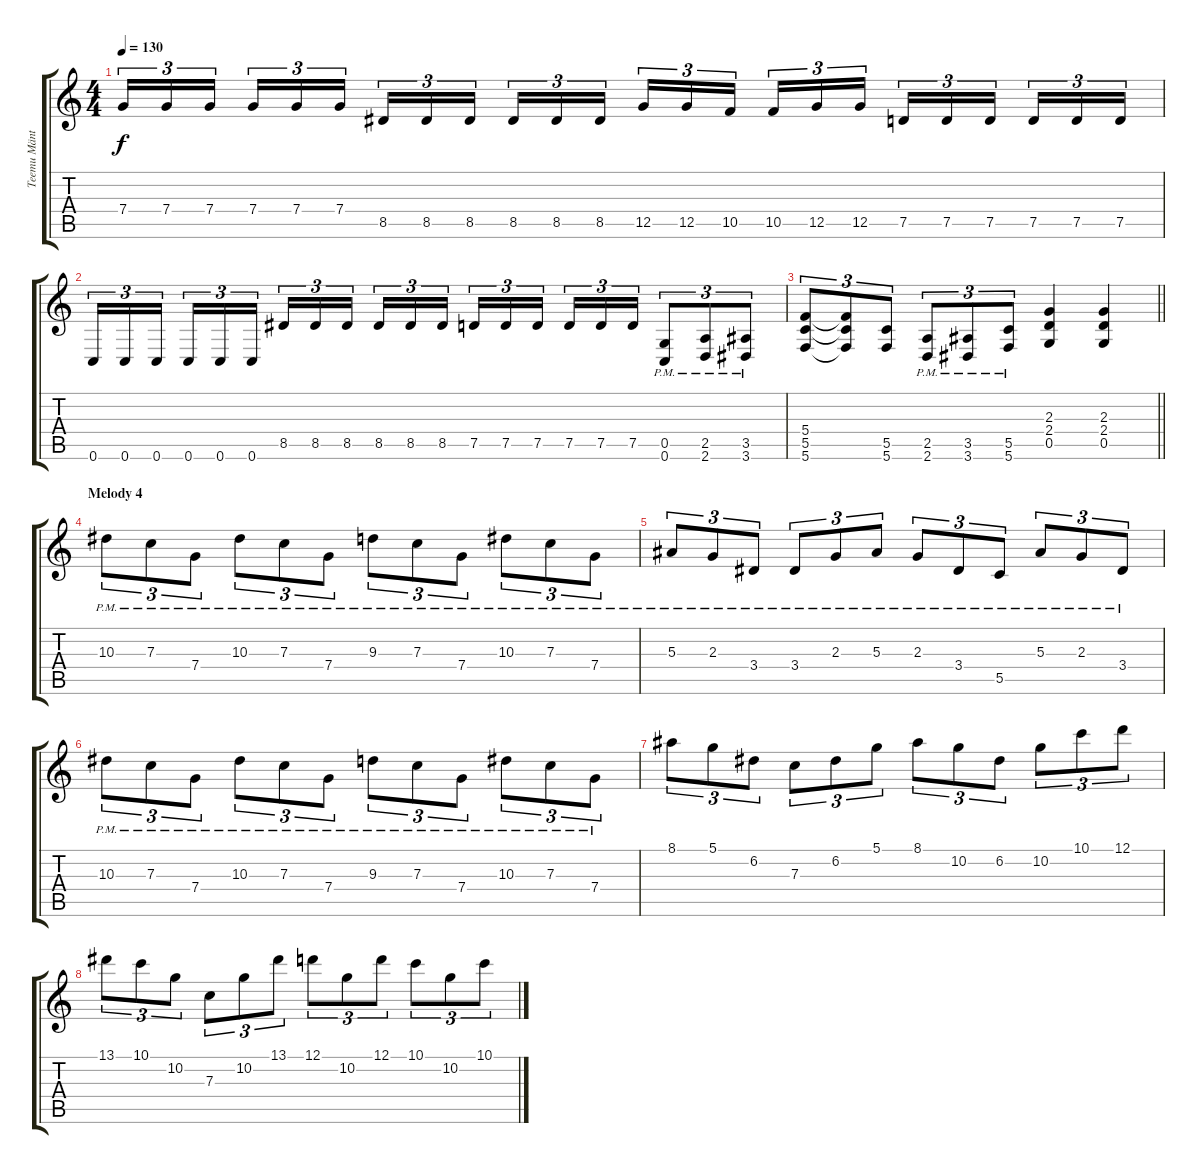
\track ("Teemu Mäntysaari" "Teemu Mänt") {instrument distortionguitar}
\staff {score tabs}
\tuning (D4 A3 F3 C3 G2 C2) {hide}
\ts (4 4)
\tempo 130
\clef g2
\ks c
7.4.16{tu (3 2) dy f} 7.4.16{tu (3 2)} 7.4.16{tu (3 2) beam splitsecondary} 7.4.16{tu (3 2)} 7.4.16{tu (3 2)} 7.4.16{tu (3 2)} 8.5.16{tu (3 2)} 8.5.16{tu (3 2)} 8.5.16{tu (3 2) beam splitsecondary} 8.5.16{tu (3 2)} 8.5.16{tu (3 2)} 8.5.16{tu (3 2)} 12.5.16{tu (3 2)} 12.5.16{tu (3 2)} 10.5.16{tu (3 2) beam splitsecondary} 10.5.16{tu (3 2)} 12.5.16{tu (3 2)} 12.5.16{tu (3 2)} 7.5.16{tu (3 2)} 7.5.16{tu (3 2)} 7.5.16{tu (3 2) beam splitsecondary} 7.5.16{tu (3 2)} 7.5.16{tu (3 2)} 7.5.16{tu (3 2)} |
0.6.16{tu (3 2)} 0.6.16{tu (3 2)} 0.6.16{tu (3 2) beam splitsecondary} 0.6.16{tu (3 2)} 0.6.16{tu (3 2)} 0.6.16{tu (3 2)} 8.5.16{tu (3 2)} 8.5.16{tu (3 2)} 8.5.16{tu (3 2) beam splitsecondary} 8.5.16{tu (3 2)} 8.5.16{tu (3 2)} 8.5.16{tu (3 2)} 7.5.16{tu (3 2)} 7.5.16{tu (3 2)} 7.5.16{tu (3 2) beam splitsecondary} 7.5.16{tu (3 2)} 7.5.16{tu (3 2)} 7.5.16{tu (3 2)} (0.5{pm} 0.6{pm}).8{tu (3 2)} (2.5{pm} 2.6{pm}).8{tu (3 2)} (3.5{pm} 3.6{pm}).8{tu (3 2)} |
\barLineRight lightlight
(5.4 5.5 5.6).8{tu (3 2)} (5.4{t} 5.5{t} 5.6{t}).8{tu (3 2)} (5.5 5.6).8{tu (3 2)} (2.5{pm} 2.6{pm}).8{tu (3 2)} (3.5{pm} 3.6{pm}).8{tu (3 2)} (5.5{pm} 5.6{pm}).8{tu (3 2)} (2.3 2.4 0.5).4 (2.3 2.4 0.5).4 |
\section ("" "Melody 4")
10.3{pm}.8{tu (3 2) volume 6} 7.3{pm}.8{tu (3 2)} 7.4{pm}.8{tu (3 2)} 10.3{pm}.8{tu (3 2)} 7.3{pm}.8{tu (3 2)} 7.4{pm}.8{tu (3 2)} 9.3{pm}.8{tu (3 2)} 7.3{pm}.8{tu (3 2)} 7.4{pm}.8{tu (3 2)} 10.3{pm}.8{tu (3 2)} 7.3{pm}.8{tu (3 2)} 7.4{pm}.8{tu (3 2)} |
5.3{pm}.8{tu (3 2)} 2.3{pm}.8{tu (3 2)} 3.4{pm}.8{tu (3 2)} 3.4{pm}.8{tu (3 2)} 2.3{pm}.8{tu (3 2)} 5.3{pm}.8{tu (3 2)} 2.3{pm}.8{tu (3 2)} 3.4{pm}.8{tu (3 2)} 5.5{pm}.8{tu (3 2)} 5.3{pm}.8{tu (3 2)} 2.3{pm}.8{tu (3 2)} 3.4{pm}.8{tu (3 2)} |
10.3{pm}.8{tu (3 2)} 7.3{pm}.8{tu (3 2)} 7.4{pm}.8{tu (3 2)} 10.3{pm}.8{tu (3 2)} 7.3{pm}.8{tu (3 2)} 7.4{pm}.8{tu (3 2)} 9.3{pm}.8{tu (3 2)} 7.3{pm}.8{tu (3 2)} 7.4{pm}.8{tu (3 2)} 10.3{pm}.8{tu (3 2)} 7.3{pm}.8{tu (3 2)} 7.4{pm}.8{tu (3 2)} |
8.1.8{tu (3 2)} 5.1.8{tu (3 2)} 6.2.8{tu (3 2)} 7.3.8{tu (3 2)} 6.2.8{tu (3 2)} 5.1.8{tu (3 2)} 8.1.8{tu (3 2)} 10.2.8{tu (3 2)} 6.2.8{tu (3 2)} 10.2.8{tu (3 2)} 10.1.8{tu (3 2)} 12.1.8{tu (3 2)} |
13.1.8{tu (3 2)} 10.1.8{tu (3 2)} 10.2.8{tu (3 2)} 7.3.8{tu (3 2)} 10.2.8{tu (3 2)} 13.1.8{tu (3 2)} 12.1.8{tu (3 2)} 10.2.8{tu (3 2)} 12.1.8{tu (3 2)} 10.1.8{tu (3 2)} 10.2.8{tu (3 2)} 10.1.8{tu (3 2)}
